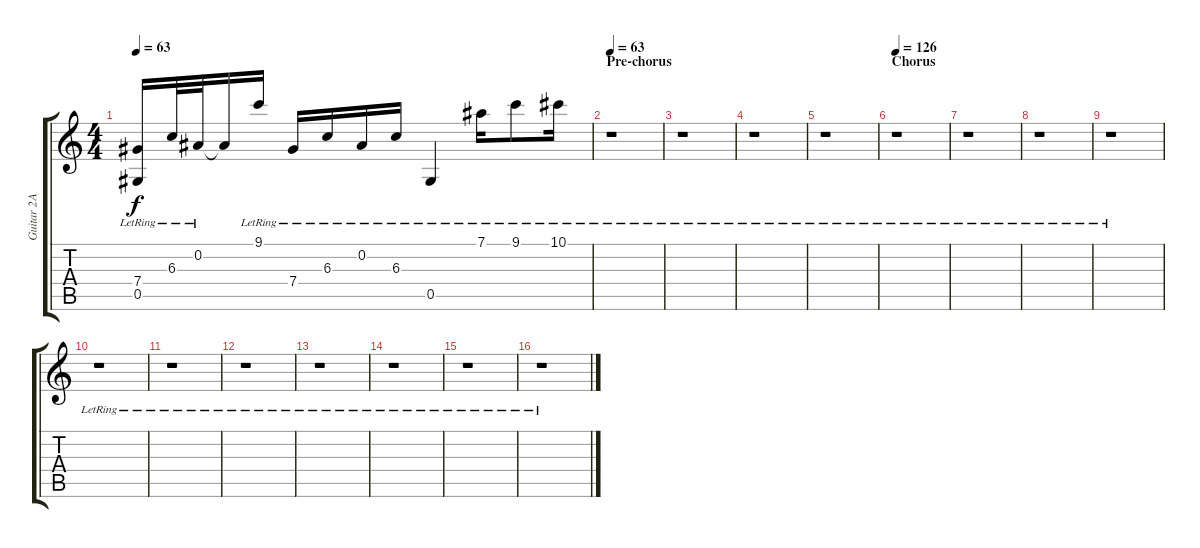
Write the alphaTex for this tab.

\track ("Guitar 2A" "Guitar 2A") {instrument distortionguitar}
\staff {score tabs}
\tuning (Eb4 Bb3 Gb3 Db3 Ab2 Eb2) {hide}
\ts (4 4)
\tempo 63
\clef g2
\ks c
(7.4{lr} 0.5{lr}).16{dy f} 6.3{lr}.32 0.2{lr}.32 0.2{t}.16 9.1{lr}.16 7.4{lr}.16 6.3{lr}.16 0.2{lr}.16 6.3{lr}.16 0.5{lr}.4 7.1{lr}.16 9.1{lr}.8 10.1{lr}.16 |
\section ("" "Pre-chorus")
\tempo 63
r.1 |
r.1 |
r.1 |
r.1 |
\section ("" "Chorus")
\tempo 126
r.1 |
r.1 |
r.1 |
r.1 |
r.1 |
r.1 |
r.1 |
r.1 |
r.1 |
r.1 |
r.1
